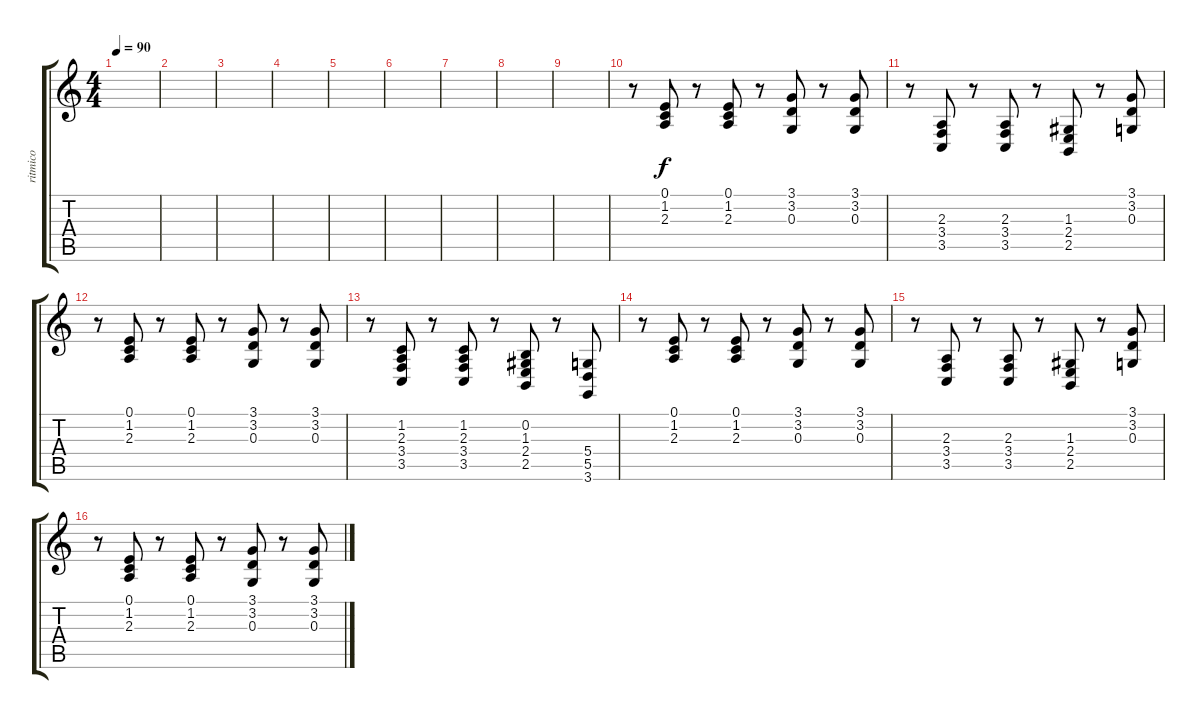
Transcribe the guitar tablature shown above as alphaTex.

\track ("ritmico" "ritmico") {instrument brightacousticpiano}
\staff {score tabs}
\tuning (E4 B3 G3 D3 A2 E2) {hide}
\ts (4 4)
\tempo 90
\clef g2
\ks c
|
|
|
|
|
|
|
|
|
r.8 (0.1 1.2 2.3).8 r.8 (0.1 1.2 2.3).8 r.8 (3.1 3.2 0.3).8 r.8 (3.1 3.2 0.3).8 |
r.8 (2.3 3.4 3.5).8 r.8 (2.3 3.4 3.5).8 r.8 (1.3 2.4 2.5).8 r.8 (3.1 3.2 0.3).8 |
r.8 (0.1 1.2 2.3).8 r.8 (0.1 1.2 2.3).8 r.8 (3.1 3.2 0.3).8 r.8 (3.1 3.2 0.3).8 |
r.8 (1.2 2.3 3.4 3.5).8 r.8 (1.2 2.3 3.4 3.5).8 r.8 (0.2 1.3 2.4 2.5).8 r.8 (5.4 5.5 3.6).8 |
r.8 (0.1 1.2 2.3).8 r.8 (0.1 1.2 2.3).8 r.8 (3.1 3.2 0.3).8 r.8 (3.1 3.2 0.3).8 |
r.8 (2.3 3.4 3.5).8 r.8 (2.3 3.4 3.5).8 r.8 (1.3 2.4 2.5).8 r.8 (3.1 3.2 0.3).8 |
r.8 (0.1 1.2 2.3).8 r.8 (0.1 1.2 2.3).8 r.8 (3.1 3.2 0.3).8 r.8 (3.1 3.2 0.3).8
